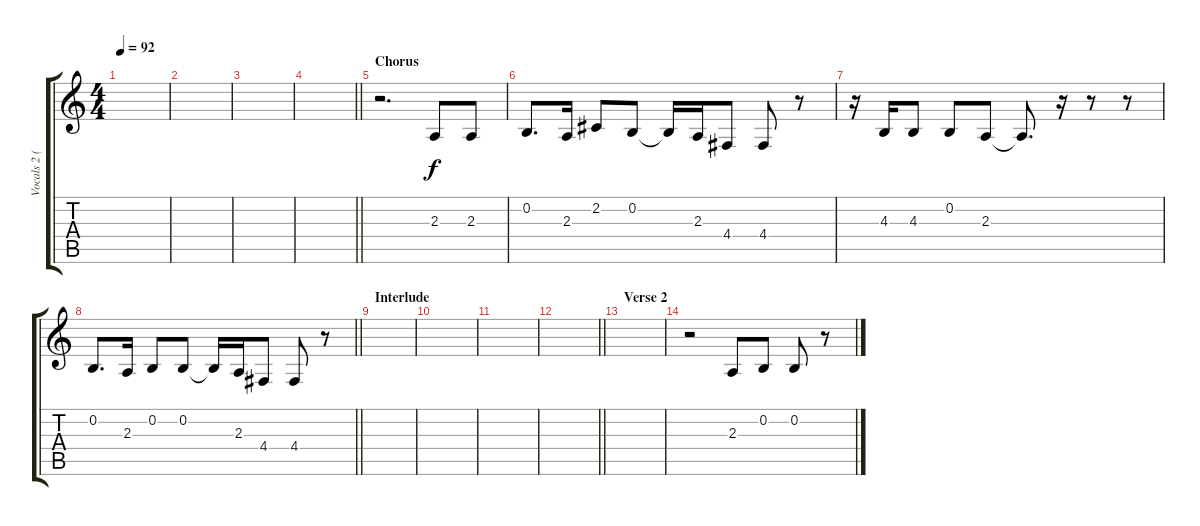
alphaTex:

\track ("Vocals 2 (Ryan Peake)" "Vocals 2 (") {instrument bassoon}
\staff {score tabs}
\tuning (E4 B3 G3 D3 A2 E2) {hide}
\ts (4 4)
\tempo 92
\clef g2
\ks c
|
|
|
\barLineRight lightlight
|
\section ("" "Chorus")
r.2{d} 2.3.8 2.3.8 |
0.2.8{d} 2.3.16 2.2.8 0.2.8 0.2{t}.16 2.3.16 4.4.8 4.4.8 r.8 |
r.16 4.3.16 4.3.8 0.2.8 2.3.8 2.3{t}.8{d} r.16 r.8 r.8 |
\barLineRight lightlight
0.2.8{d} 2.3.16 0.2.8 0.2.8 0.2{t}.16 2.3.16 4.4.8 4.4.8 r.8 |
\section ("" "Interlude")
|
|
|
\barLineRight lightlight
|
\section ("" "Verse 2")
|
r.2 2.3.8 0.2.8 0.2.8 r.8
